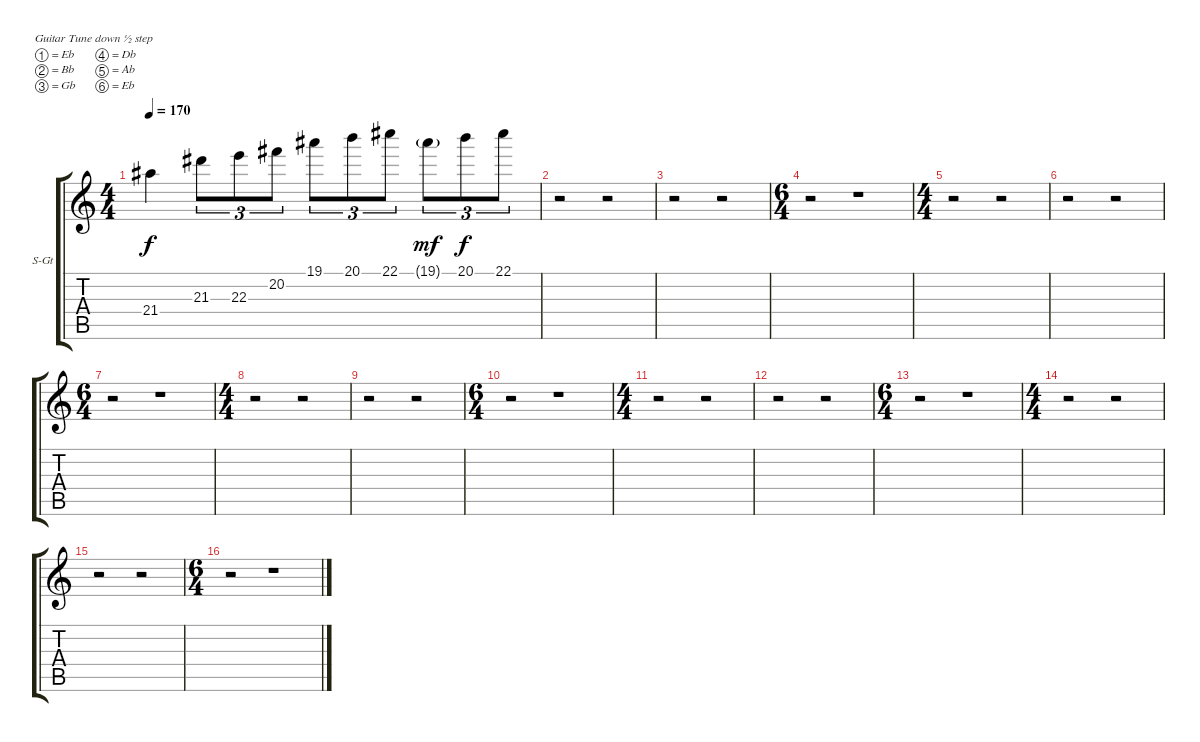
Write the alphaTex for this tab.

\bracketExtendMode groupsimilarinstruments
\firstSystemTrackNameOrientation horizontal
\otherSystemsTrackNameOrientation horizontal
\track ("Дмитрий Иванов / Доп. Гитары" "S-Gt") {instrument taikodrum}
\staff {score tabs}
\tuning (Eb4 Bb3 Gb3 Db3 Ab2 Eb2)
\displaytranspose 12
\ts (4 4)
\tempo 170
\clef g2
\ks c
21.4.4{dy f} 21.3.8{tu (3 2)} 22.3.8{tu (3 2)} 20.2.8{tu (3 2)} 19.1.8{tu (3 2)} 20.1.8{tu (3 2)} 22.1.8{tu (3 2)} 19.1{g}.8{tu (3 2) dy mf} 20.1.8{tu (3 2) dy f} 22.1.8{tu (3 2)} |
r.2 r.2 |
r.2 r.2 |
\ts (6 4)
\beaming (8 6 6)
r.2 r.1 |
\ts (4 4)
\beaming (8 6 6)
r.2 r.2 |
r.2 r.2 |
\ts (6 4)
\beaming (8 6 6)
r.2 r.1 |
\ts (4 4)
\beaming (8 2 2 2 2)
r.2 r.2 |
r.2 r.2 |
\ts (6 4)
\beaming (8 2 2 2 6)
r.2 r.1 |
\ts (4 4)
\beaming (8 2 2 2 2)
r.2 r.2 |
r.2 r.2 |
\ts (6 4)
\beaming (8 2 2 2 6)
r.2 r.1 |
\ts (4 4)
\beaming (8 2 2 2 2)
r.2 r.2 |
r.2 r.2 |
\ts (6 4)
\beaming (8 2 2 2 6)
r.2 r.1
